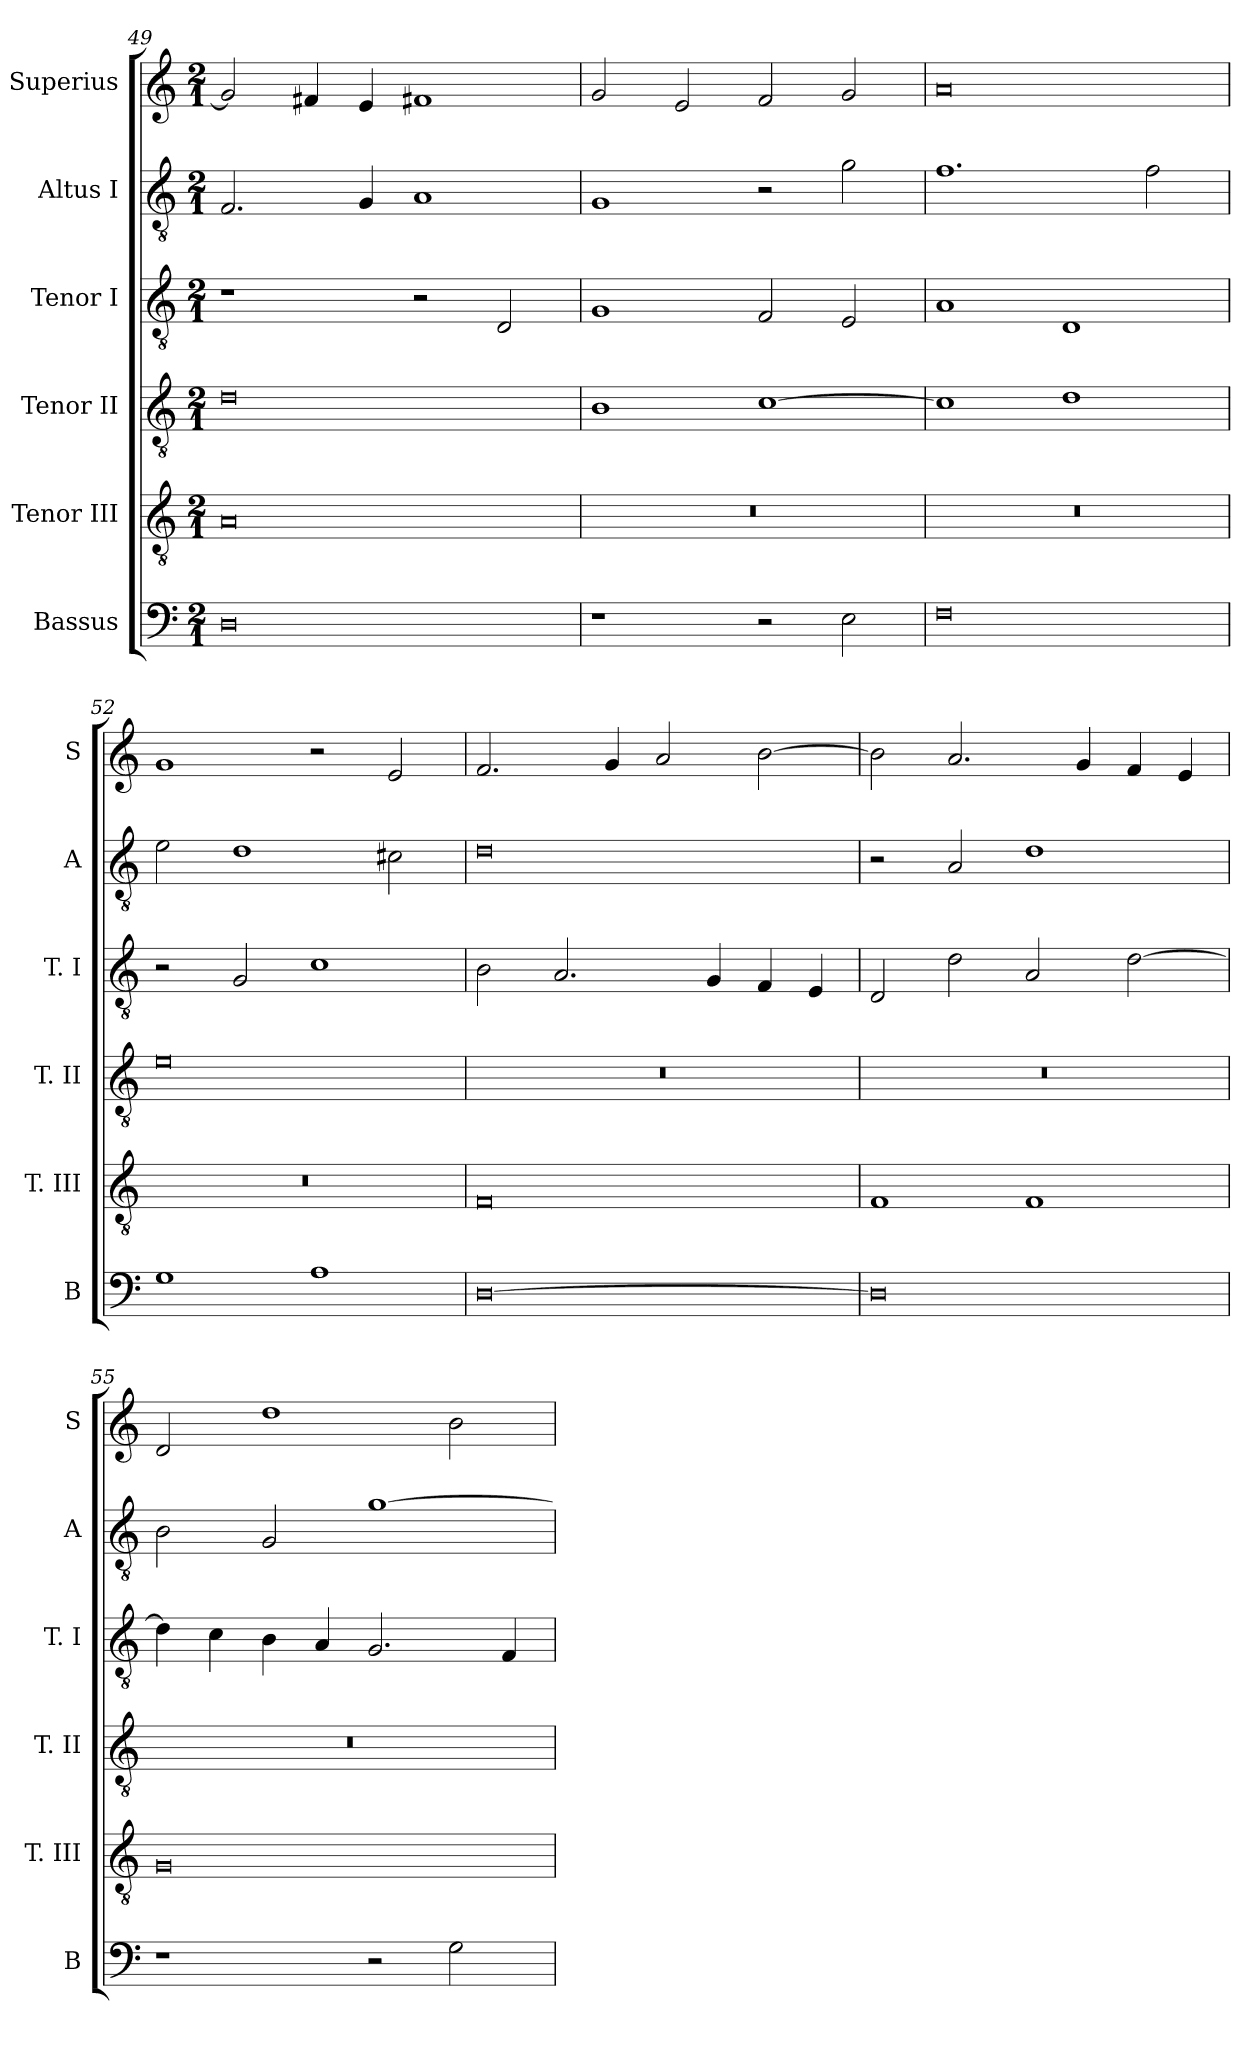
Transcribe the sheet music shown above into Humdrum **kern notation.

**kern	**kern	**kern	**kern	**kern	**kern
*part6	*part5	*part4	*part3	*part2	*part1
*staff6	*staff5	*staff4	*staff3	*staff2	*staff1
*I"Bassus	*I"Tenor III	*I"Tenor II	*I"Tenor I	*I"Altus I	*I"Superius
*I'B	*I'T. III	*I'T. II	*I'T. I	*I'A	*I'S
*clefF4	*clefGv2	*clefGv2	*clefGv2	*clefGv2	*clefG2
*k[]	*k[]	*k[]	*k[]	*k[]	*k[]
*C:	*C:	*C:	*C:	*C:	*C:
*M2/1	*M2/1	*M2/1	*M2/1	*M2/1	*M2/1
=49	=49	=49	=49	=49	=49
0D	0A	0d	1r	2.F	2g]
.	.	.	.	.	4f#X
.	.	.	.	4G	4e
.	.	.	2r	1A	1f#X
.	.	.	2D	.	.
=50	=50	=50	=50	=50	=50
1r	0r	1B	1G	1G	2g
.	.	.	.	.	2e
2r	.	[1c	2F	2r	2f
2E	.	.	2E	2g	2g
=51	=51	=51	=51	=51	=51
0F	0r	1c]	1A	1.f	0a
.	.	1d	1D	.	.
.	.	.	.	2f	.
=52	=52	=52	=52	=52	=52
1G	0r	0e	2r	2e	1g
.	.	.	2G	1d	.
1A	.	.	1c	.	2r
.	.	.	.	2c#X	2e
=53	=53	=53	=53	=53	=53
[0D	0F	0r	2B	0d	2.f
.	.	.	2.A	.	.
.	.	.	.	.	4g
.	.	.	.	.	2a
.	.	.	4G	.	.
.	.	.	4F	.	[2b
.	.	.	4E	.	.
=54	=54	=54	=54	=54	=54
0D]	1F	0r	2D	2r	2b]
.	.	.	2d	2A	2.a
.	1F	.	2A	1d	.
.	.	.	.	.	4g
.	.	.	[2d	.	4f
.	.	.	.	.	4e
=55	=55	=55	=55	=55	=55
1r	0G	0r	4d]	2B	2d
.	.	.	4c	.	.
.	.	.	4B	2G	1dd
.	.	.	4A	.	.
2r	.	.	2.G	[1g	.
2G	.	.	.	.	2b
.	.	.	4F	.	.
=	=	=	=	=	=
*-	*-	*-	*-	*-	*-
